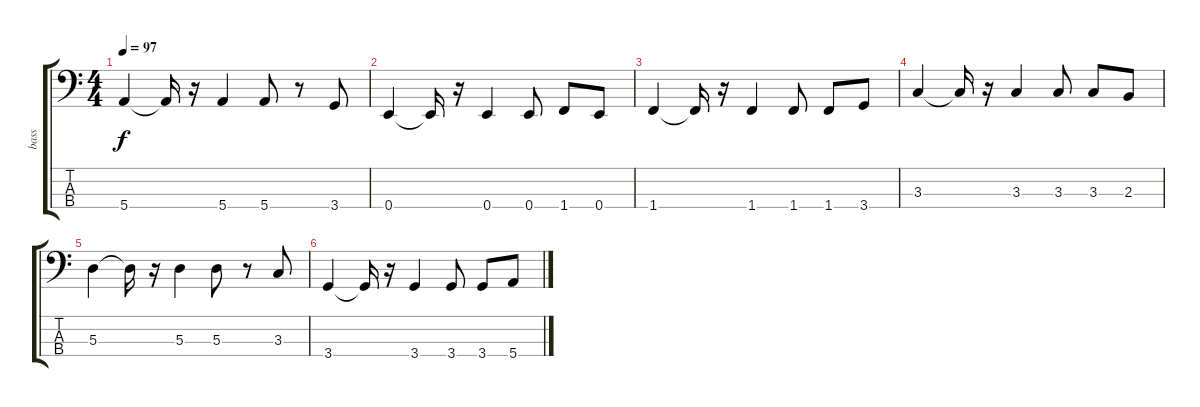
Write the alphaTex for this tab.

\track ("bass" "bass") {instrument electricbassfinger}
\staff {score tabs}
\tuning (G2 D2 A1 E1) {hide}
\ts (4 4)
\tempo 97
\clef f4
\ks c
5.4.4{dy f} 5.4{t}.16 r.16 5.4.4 5.4.8 r.8 3.4.8 |
0.4.4 0.4{t}.16 r.16 0.4.4 0.4.8 1.4.8 0.4.8 |
1.4.4 1.4{t}.16 r.16 1.4.4 1.4.8 1.4.8 3.4.8 |
3.3.4 3.3{t}.16 r.16 3.3.4 3.3.8 3.3.8 2.3.8 |
5.3.4 5.3{t}.16 r.16 5.3.4 5.3.8 r.8 3.3.8 |
3.4.4 3.4{t}.16 r.16 3.4.4 3.4.8 3.4.8 5.4.8
